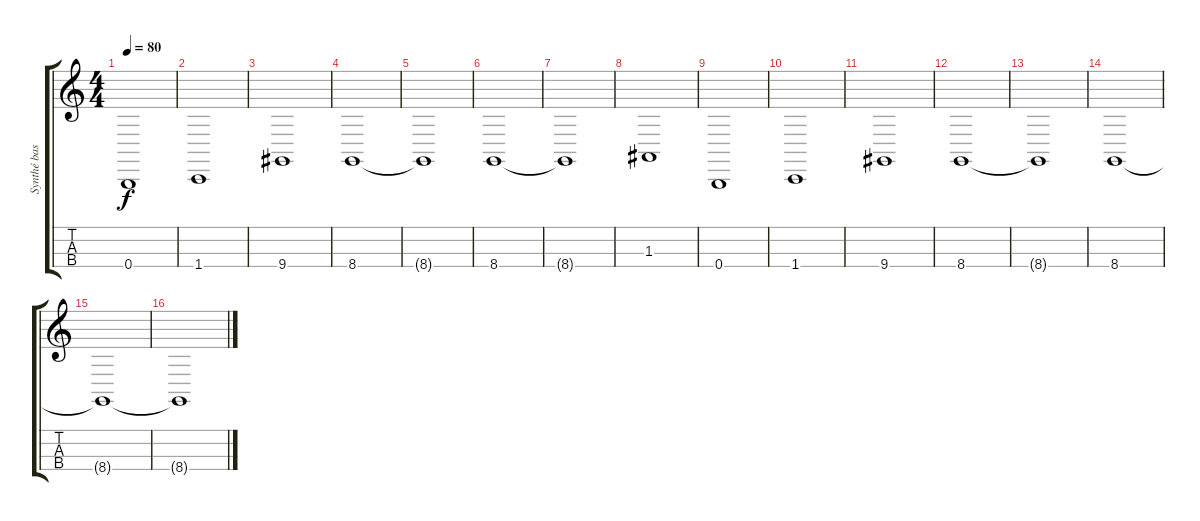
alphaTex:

\track ("Synthé bas" "Synthé bas") {instrument lead3calliope}
\staff {score tabs}
\tuning (G3 D3 A2 B1) {hide}
\ts (4 4)
\tempo 80
\clef g2
\ks c
0.4.1{dy f} |
1.4.1 |
9.4.1 |
8.4.1 |
8.4{t}.1 |
8.4.1 |
8.4{t}.1 |
1.3.1 |
0.4.1 |
1.4.1 |
9.4.1 |
8.4.1 |
8.4{t}.1 |
8.4.1 |
8.4{t}.1 |
8.4{t}.1
